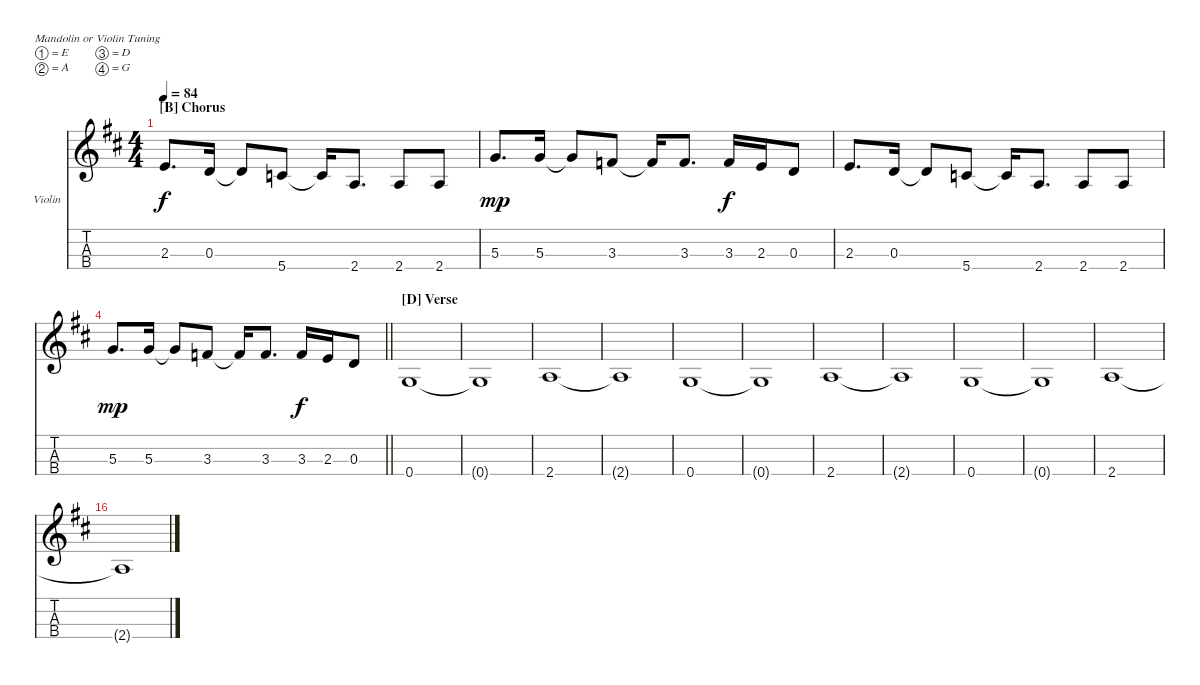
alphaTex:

\bracketExtendMode nobrackets
\firstSystemTrackNameOrientation horizontal
\otherSystemsTrackNameOrientation horizontal
\defaultBarNumberDisplay FirstOfSystem
\track ("Violin" "Violin") {instrument violin}
\staff {score tabs}
\tuning (E5 A4 D4 G3)
\ts (4 4)
\section ("B" "Chorus")
\tempo 84
\clef g2
\scale
0.247368
\ks d
2.3.8{d dy f} 0.3.16 0.3{t}.8 5.4.8 5.4{t}.16 2.4.8{d} 2.4.8 2.4.8 |
\scale
0.252632 5.3.8{d dy mp} 5.3.16 5.3{t}.8 3.3.8 3.3{t}.16 3.3.8{d} 3.3.16{dy f} 2.3.16 0.3.8 |
\scale
0.247368 2.3.8{d} 0.3.16 0.3{t}.8 5.4.8 5.4{t}.16 2.4.8{d} 2.4.8 2.4.8 |
\scale
0.252632
\barLineRight lightlight
5.3.8{d dy mp} 5.3.16 5.3{t}.8 3.3.8 3.3{t}.16 3.3.8{d} 3.3.16{dy f} 2.3.16 0.3.8 |
\section ("D" "Verse")
\scale
0.25 0.4.1 |
\scale
0.25 0.4{t}.1 |
\scale
0.25 2.4.1 |
\scale
0.25 2.4{t}.1 |
\scale
0.25 0.4.1 |
\scale
0.25 0.4{t}.1 |
\scale
0.25 2.4.1 |
\scale
0.25 2.4{t}.1 |
\scale
0.25 0.4.1 |
\scale
0.25 0.4{t}.1 |
\scale
0.25 2.4.1 |
\scale
0.25 2.4{t}.1
